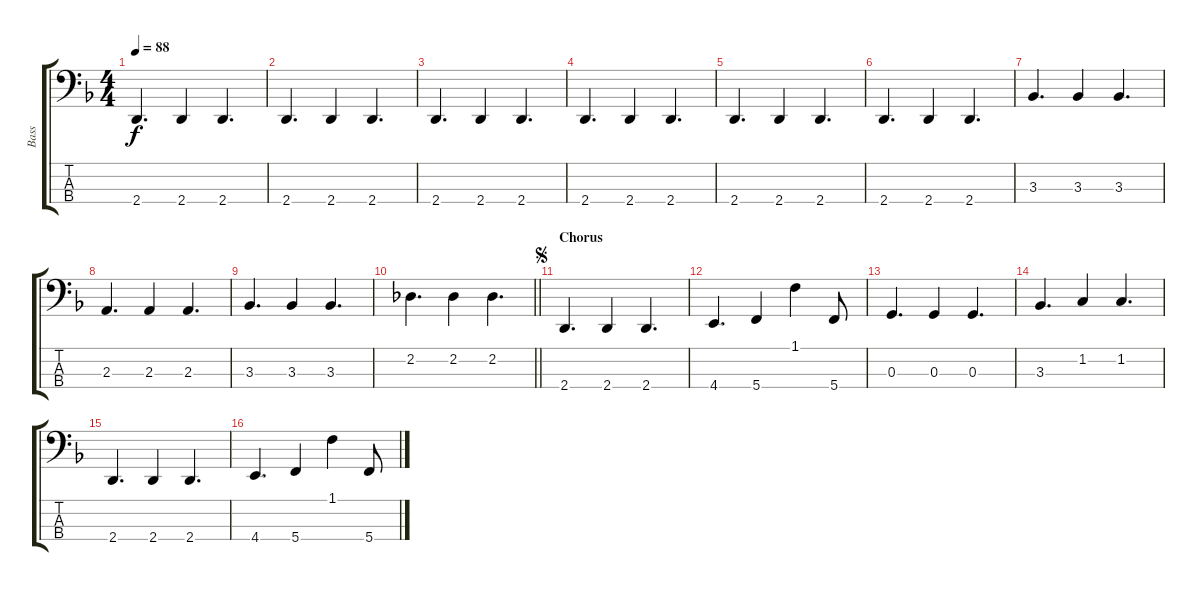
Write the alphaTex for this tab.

\track ("Bass" "Bass") {instrument electricbasspick}
\staff {score tabs}
\tuning (E2 B1 G1 C1) {hide}
\ts (4 4)
\tempo 88
\clef f4
\ks f
2.4.4{d dy f} 2.4.4 2.4.4{d} |
2.4.4{d} 2.4.4 2.4.4{d} |
2.4.4{d} 2.4.4 2.4.4{d} |
2.4.4{d} 2.4.4 2.4.4{d} |
2.4.4{d} 2.4.4 2.4.4{d} |
2.4.4{d} 2.4.4 2.4.4{d} |
3.3.4{d} 3.3.4 3.3.4{d} |
2.3.4{d} 2.3.4 2.3.4{d} |
3.3.4{d} 3.3.4 3.3.4{d} |
\barLineRight lightlight
2.2.4{d} 2.2.4 2.2.4{d} |
\section ("" "Chorus")
\jump segno
2.4.4{d} 2.4.4 2.4.4{d} |
4.4.4{d} 5.4.4 1.1.4 5.4.8 |
0.3.4{d} 0.3.4 0.3.4{d} |
3.3.4{d} 1.2.4 1.2.4{d} |
2.4.4{d} 2.4.4 2.4.4{d} |
4.4.4{d} 5.4.4 1.1.4 5.4.8
